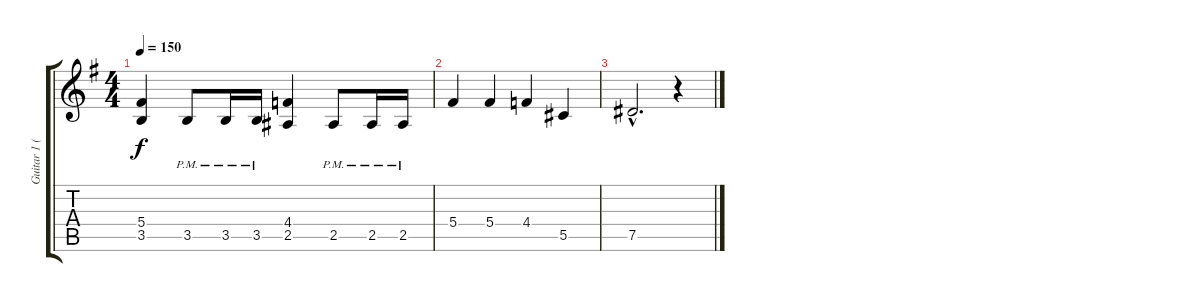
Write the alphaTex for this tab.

\track ("Guitar 1 (SheJa)" "Guitar 1 (") {instrument distortionguitar}
\staff {score tabs}
\tuning (Eb4 Bb3 Gb3 Db3 Ab2 Eb2) {hide}
\ts (4 4)
\tempo 150
\clef g2
\ks g
(5.4 3.5).4{dy f} 3.5{pm}.8 3.5{pm}.16 3.5{pm}.16 (4.4 2.5).4 2.5{pm}.8 2.5{pm}.16 2.5{pm}.16 |
5.4.4 5.4.4 4.4.4 5.5.4 |
7.5{hac}.2{d} r.4
